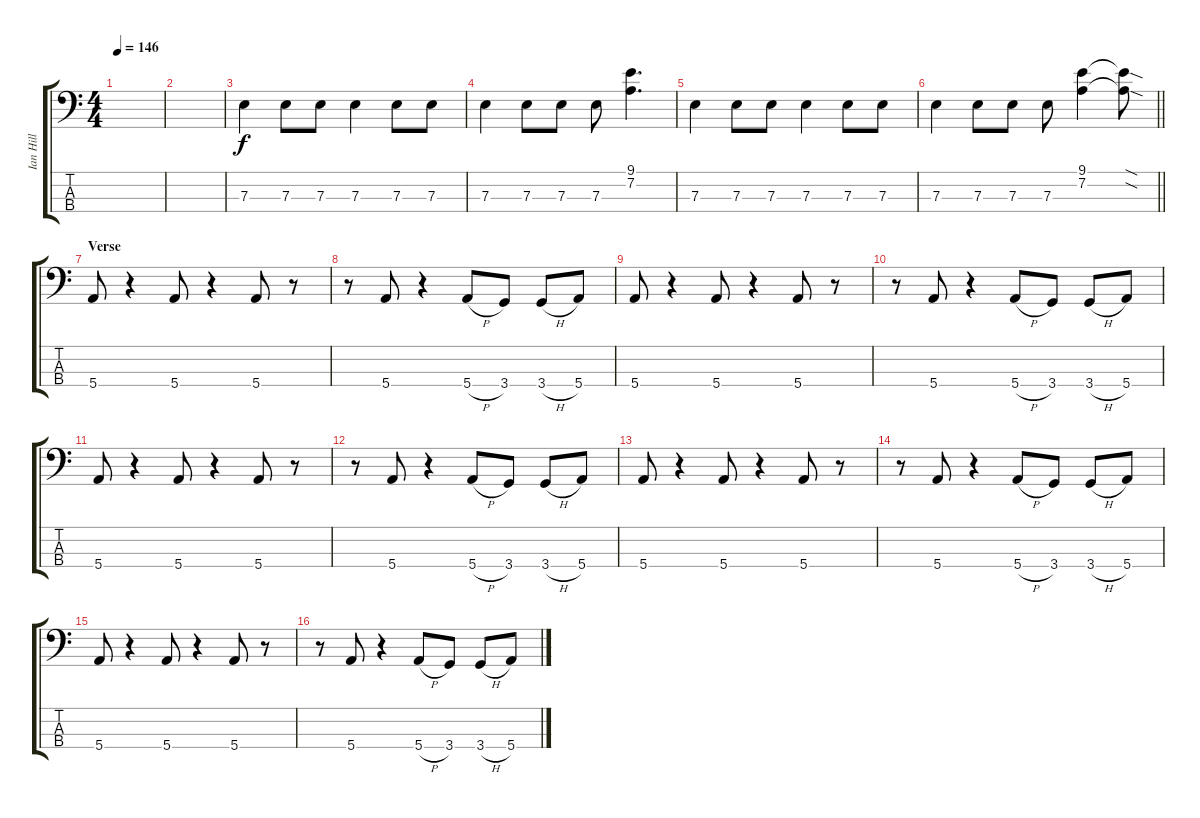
\track ("Ian Hill" "Ian Hill") {instrument electricbasspick}
\staff {score tabs}
\tuning (G2 D2 A1 E1) {hide}
\ts (4 4)
\tempo 146
\clef f4
\ks c
|
|
7.3.4 7.3.8 7.3.8 7.3.4 7.3.8 7.3.8 |
7.3.4 7.3.8 7.3.8 7.3.8 (9.1 7.2).4{d} |
7.3.4 7.3.8 7.3.8 7.3.4 7.3.8 7.3.8 |
\barLineRight lightlight
7.3.4 7.3.8 7.3.8 7.3.8 (9.1 7.2).4 (9.1{sod t} 7.2{sod t}).8 |
\section ("" "Verse")
5.4.8 r.4 5.4.8 r.4 5.4.8 r.8 |
r.8 5.4.8 r.4 5.4{h}.8 3.4.8 3.4{h}.8 5.4.8 |
5.4.8 r.4 5.4.8 r.4 5.4.8 r.8 |
r.8 5.4.8 r.4 5.4{h}.8 3.4.8 3.4{h}.8 5.4.8 |
5.4.8 r.4 5.4.8 r.4 5.4.8 r.8 |
r.8 5.4.8 r.4 5.4{h}.8 3.4.8 3.4{h}.8 5.4.8 |
5.4.8 r.4 5.4.8 r.4 5.4.8 r.8 |
r.8 5.4.8 r.4 5.4{h}.8 3.4.8 3.4{h}.8 5.4.8 |
5.4.8 r.4 5.4.8 r.4 5.4.8 r.8 |
r.8 5.4.8 r.4 5.4{h}.8 3.4.8 3.4{h}.8 5.4.8
